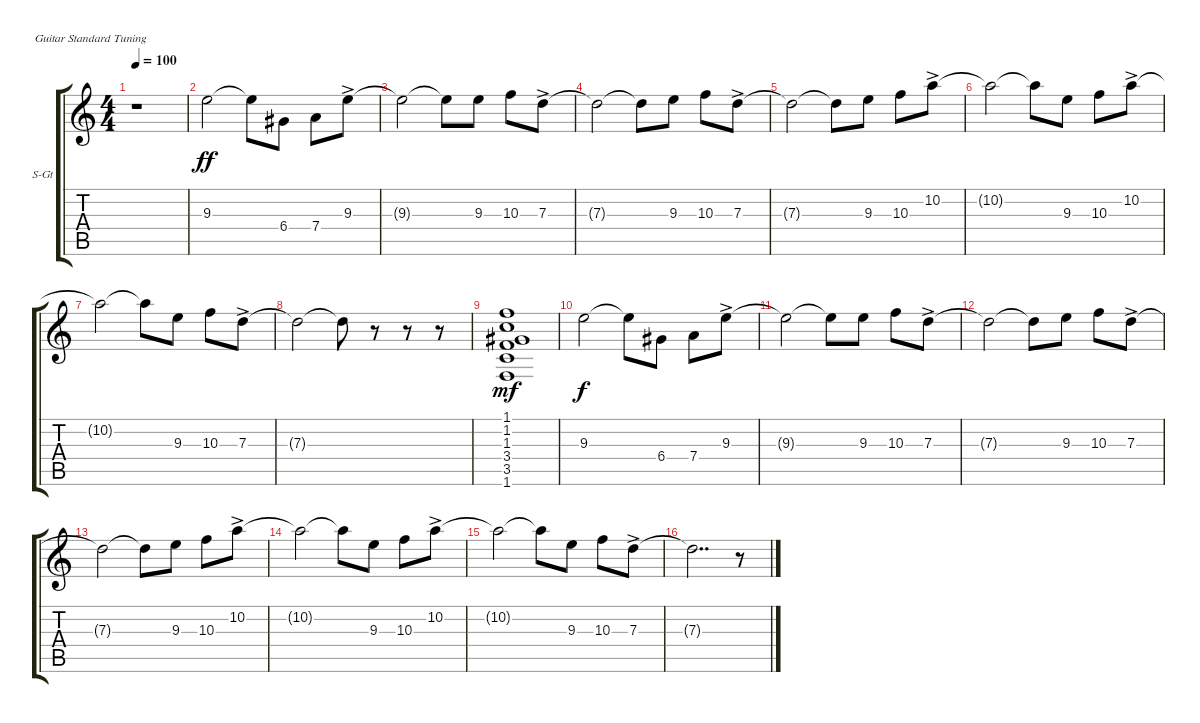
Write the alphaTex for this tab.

\defaultSystemsLayout 4
\bracketExtendMode groupsimilarinstruments
\firstSystemTrackNameOrientation horizontal
\otherSystemsTrackNameOrientation horizontal
\track ("Piano" "S-Gt") {instrument acousticguitarsteel}
\staff {score tabs}
\tuning (E4 B3 G3 D3 A2 E2)
\ts (4 4)
\tempo 100
\clef g2
\ks c
r.1{dy ff instrument acousticguitarsteel} |
9.3.2 9.3{t}.8 6.4.8 7.4.8 9.3{ac}.8 |
9.3{t}.2 9.3{t}.8 9.3.8 10.3.8 7.3{ac}.8 |
7.3{t}.2 7.3{t}.8 9.3.8 10.3.8 7.3{ac}.8 |
7.3{t}.2 7.3{t}.8 9.3.8 10.3.8 10.2{ac}.8 |
10.2{t}.2 10.2{t}.8 9.3.8 10.3.8 10.2{ac}.8 |
10.2{t}.2 10.2{t}.8 9.3.8 10.3.8 7.3{ac}.8 |
7.3{t}.2 7.3{t}.8 r.8 r.8 r.8 |
(1.2 3.5 3.4 1.3 1.6 1.1).1{dy mf} |
9.3.2{dy f} 9.3{t}.8 6.4.8 7.4.8 9.3{ac}.8 |
9.3{t}.2 9.3{t}.8 9.3.8 10.3.8 7.3{ac}.8 |
7.3{t}.2 7.3{t}.8 9.3.8 10.3.8 7.3{ac}.8 |
7.3{t}.2 7.3{t}.8 9.3.8 10.3.8 10.2{ac}.8 |
10.2{t}.2 10.2{t}.8 9.3.8 10.3.8 10.2{ac}.8 |
10.2{t}.2 10.2{t}.8 9.3.8 10.3.8 7.3{ac}.8 |
7.3{t}.2{dd} r.8
